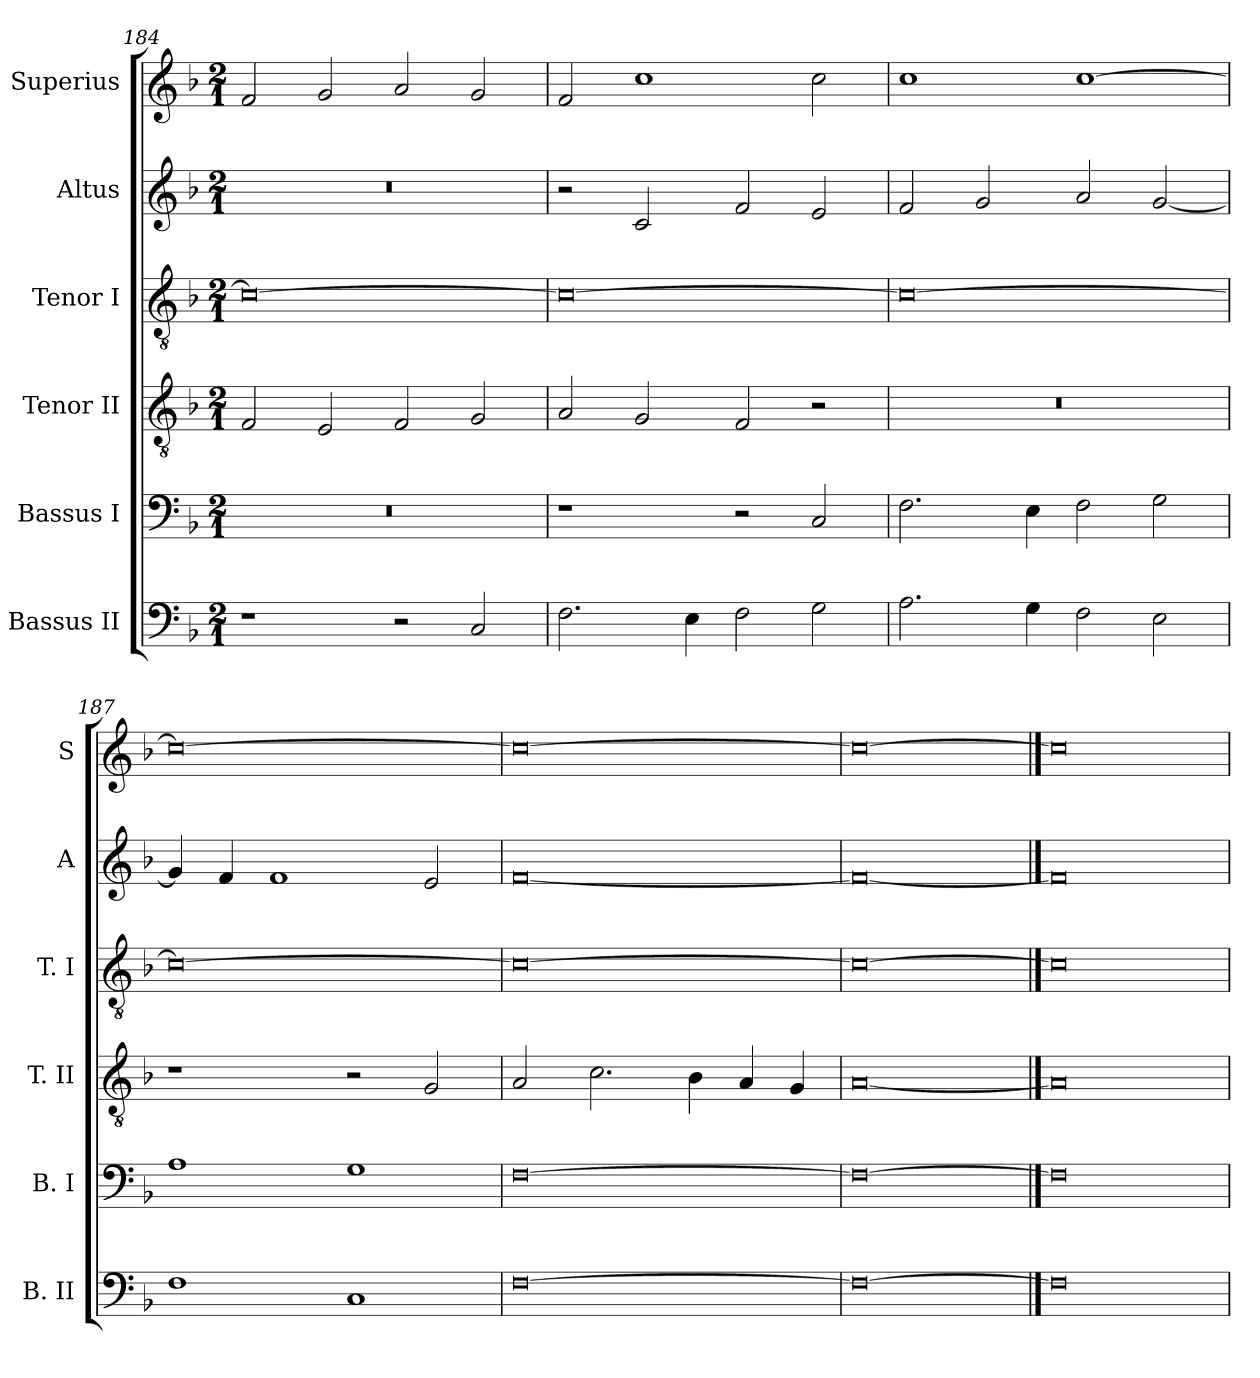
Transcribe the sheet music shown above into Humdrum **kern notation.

**kern	**kern	**kern	**kern	**kern	**kern
*part6	*part5	*part4	*part3	*part2	*part1
*staff6	*staff5	*staff4	*staff3	*staff2	*staff1
*I"Bassus II	*I"Bassus I	*I"Tenor II	*I"Tenor I	*I"Altus	*I"Superius
*I'B. II	*I'B. I	*I'T. II	*I'T. I	*I'A	*I'S
*clefF4	*clefF4	*clefGv2	*clefGv2	*clefG2	*clefG2
*k[b-]	*k[b-]	*k[b-]	*k[b-]	*k[b-]	*k[b-]
*F:	*F:	*F:	*F:	*F:	*F:
*M2/1	*M2/1	*M2/1	*M2/1	*M2/1	*M2/1
=184	=184	=184	=184	=184	=184
1r	0r	2F	0c_	0r	2f
.	.	2E	.	.	2g
2r	.	2F	.	.	2a
2C	.	2G	.	.	2g
=185	=185	=185	=185	=185	=185
2.F	1r	2A	0c_	2r	2f
.	.	2G	.	2c	1cc
4E	.	.	.	.	.
2F	2r	2F	.	2f	.
2G	2C	2r	.	2e	2cc
=186	=186	=186	=186	=186	=186
2.A	2.F	0r	0c_	2f	1cc
.	.	.	.	2g	.
4G	4E	.	.	.	.
2F	2F	.	.	2a	[1cc
2E	2G	.	.	[2g	.
=187	=187	=187	=187	=187	=187
1F	1A	1r	0c_	4g]	0cc_
.	.	.	.	4f	.
.	.	.	.	1f	.
1C	1G	2r	.	.	.
.	.	2G	.	2e	.
=188	=188	=188	=188	=188	=188
[0F	[0F	2A	0c_	[0f	0cc_
.	.	2.c	.	.	.
.	.	4B-	.	.	.
.	.	4A	.	.	.
.	.	4G	.	.	.
=189	=189	=189	=189	=189	=189
0F_	0F_	[0A	0c_	0f_	0cc_
==190	==190	==190	==190	==190	==190
0F]	0F]	0A]	0c]	0f]	0cc]
=	=	=	=	=	=
*-	*-	*-	*-	*-	*-
